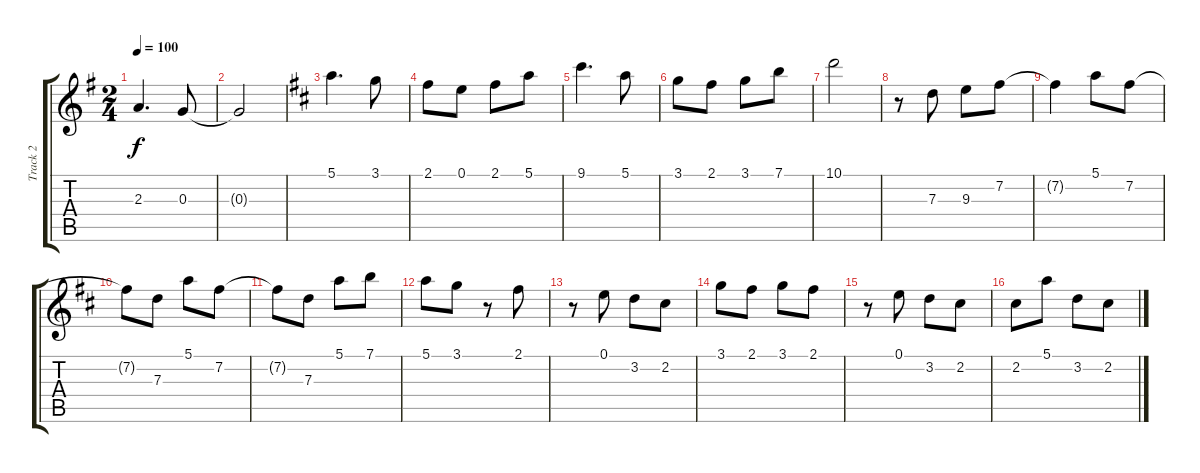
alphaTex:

\track ("Track 2" "Track 2") {instrument acousticguitarnylon}
\staff {score tabs}
\tuning (E4 B3 G3 D3 A2 E2) {hide}
\ts (2 4)
\tempo 100
\clef g2
\ks g
2.3.4{d dy f} 0.3.8 |
0.3{t}.2 |
\ks d
5.1.4{d} 3.1.8 |
2.1.8 0.1.8 2.1.8 5.1.8 |
9.1.4{d} 5.1.8 |
3.1.8 2.1.8 3.1.8 7.1.8 |
10.1.2 |
r.8 7.3.8 9.3.8 7.2.8 |
7.2{t}.4 5.1.8 7.2.8 |
7.2{t}.8 7.3.8 5.1.8 7.2.8 |
7.2{t}.8 7.3.8 5.1.8 7.1.8 |
5.1.8 3.1.8 r.8 2.1.8 |
r.8 0.1.8 3.2.8 2.2.8 |
3.1.8 2.1.8 3.1.8 2.1.8 |
r.8 0.1.8 3.2.8 2.2.8 |
2.2.8 5.1.8 3.2.8 2.2.8
